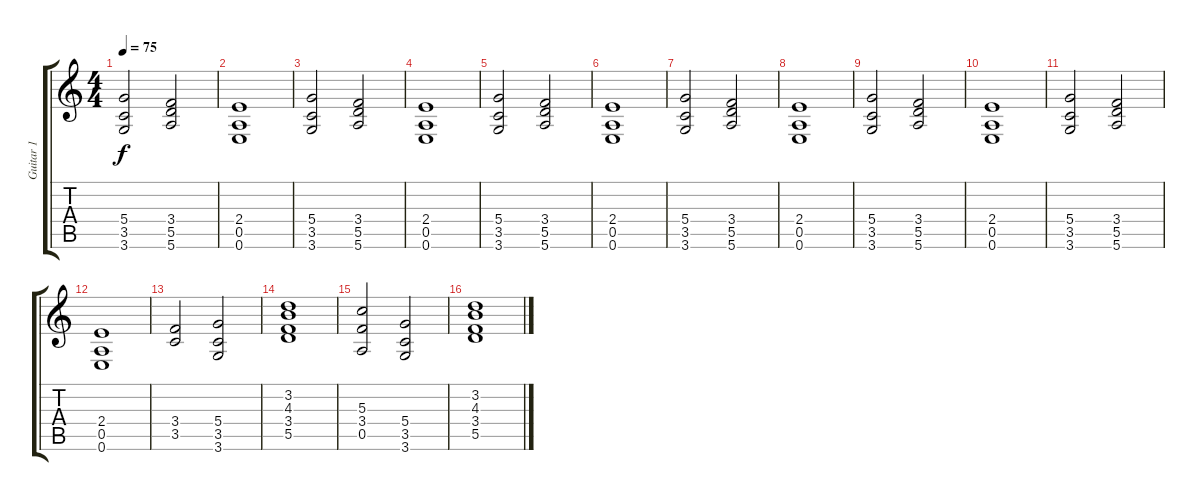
\track ("Guitar 1" "Guitar 1") {instrument acousticguitarsteel}
\staff {score tabs}
\tuning (E4 B3 G3 D3 A2 E2) {hide}
\ts (4 4)
\tempo 75
\clef g2
\ks c
(5.4 3.5 3.6).2{dy f instrument acousticguitarsteel} (3.4 5.5 5.6).2 |
(2.4 0.5 0.6).1 |
(5.4 3.5 3.6).2 (3.4 5.5 5.6).2 |
(2.4 0.5 0.6).1 |
(5.4 3.5 3.6).2 (3.4 5.5 5.6).2 |
(2.4 0.5 0.6).1 |
(5.4 3.5 3.6).2 (3.4 5.5 5.6).2 |
(2.4 0.5 0.6).1 |
(5.4 3.5 3.6).2 (3.4 5.5 5.6).2 |
(2.4 0.5 0.6).1 |
(5.4 3.5 3.6).2 (3.4 5.5 5.6).2 |
(2.4 0.5 0.6).1 |
(3.4 3.5).2 (5.4 3.5 3.6).2 |
(3.2 4.3 3.4 5.5).1 |
(5.3 3.4 0.5).2 (5.4 3.5 3.6).2 |
(3.2 4.3 3.4 5.5).1
